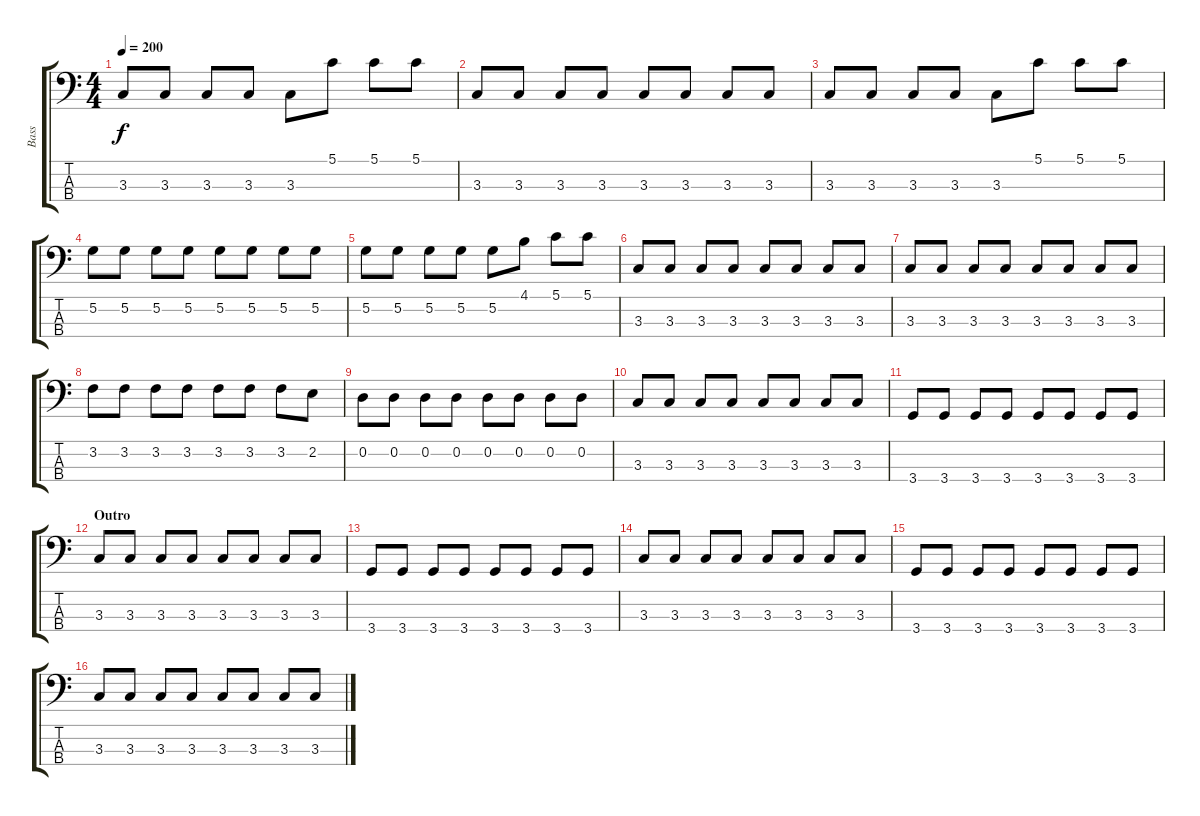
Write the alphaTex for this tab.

\track ("Bass" "Bass") {instrument electricbassfinger}
\staff {score tabs}
\tuning (G2 D2 A1 E1) {hide}
\ts (4 4)
\tempo 200
\clef f4
\ks c
3.3.8{dy f} 3.3.8 3.3.8 3.3.8 3.3.8 5.1.8 5.1.8 5.1.8 |
3.3.8 3.3.8 3.3.8 3.3.8 3.3.8 3.3.8 3.3.8 3.3.8 |
3.3.8 3.3.8 3.3.8 3.3.8 3.3.8 5.1.8 5.1.8 5.1.8 |
5.2.8 5.2.8 5.2.8 5.2.8 5.2.8 5.2.8 5.2.8 5.2.8 |
5.2.8 5.2.8 5.2.8 5.2.8 5.2.8 4.1.8 5.1.8 5.1.8 |
3.3.8 3.3.8 3.3.8 3.3.8 3.3.8 3.3.8 3.3.8 3.3.8 |
3.3.8 3.3.8 3.3.8 3.3.8 3.3.8 3.3.8 3.3.8 3.3.8 |
3.2.8 3.2.8 3.2.8 3.2.8 3.2.8 3.2.8 3.2.8 2.2.8 |
0.2.8 0.2.8 0.2.8 0.2.8 0.2.8 0.2.8 0.2.8 0.2.8 |
3.3.8 3.3.8 3.3.8 3.3.8 3.3.8 3.3.8 3.3.8 3.3.8 |
3.4.8 3.4.8 3.4.8 3.4.8 3.4.8 3.4.8 3.4.8 3.4.8 |
\section ("" "Outro")
3.3.8 3.3.8 3.3.8 3.3.8 3.3.8 3.3.8 3.3.8 3.3.8 |
3.4.8 3.4.8 3.4.8 3.4.8 3.4.8 3.4.8 3.4.8 3.4.8 |
3.3.8 3.3.8 3.3.8 3.3.8 3.3.8 3.3.8 3.3.8 3.3.8 |
3.4.8 3.4.8 3.4.8 3.4.8 3.4.8 3.4.8 3.4.8 3.4.8 |
3.3.8 3.3.8 3.3.8 3.3.8 3.3.8 3.3.8 3.3.8 3.3.8
